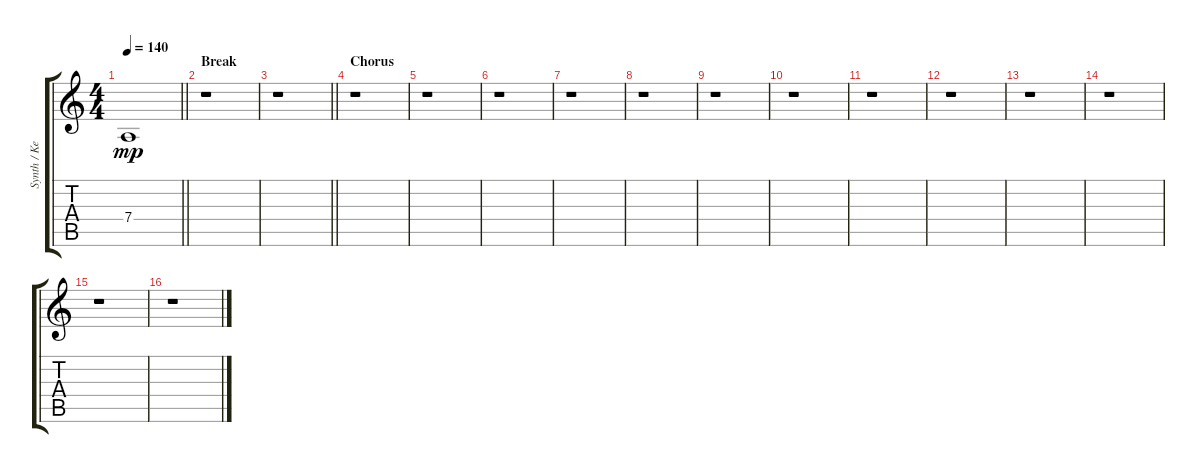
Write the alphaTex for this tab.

\track ("Synth / Keyboard" "Synth / Ke") {instrument choiraahs}
\staff {score tabs}
\tuning (E4 B3 G3 D3 A2 D2) {hide}
\ts (4 4)
\tempo 140
\clef g2
\barLineRight lightlight
\ks c
7.4.1{dy mp} |
\section ("" "Break")
r.1 |
\barLineRight lightlight
r.1 |
\section ("" "Chorus")
r.1 |
r.1 |
r.1 |
r.1 |
r.1 |
r.1 |
r.1 |
r.1 |
r.1 |
r.1 |
r.1 |
r.1 |
r.1
